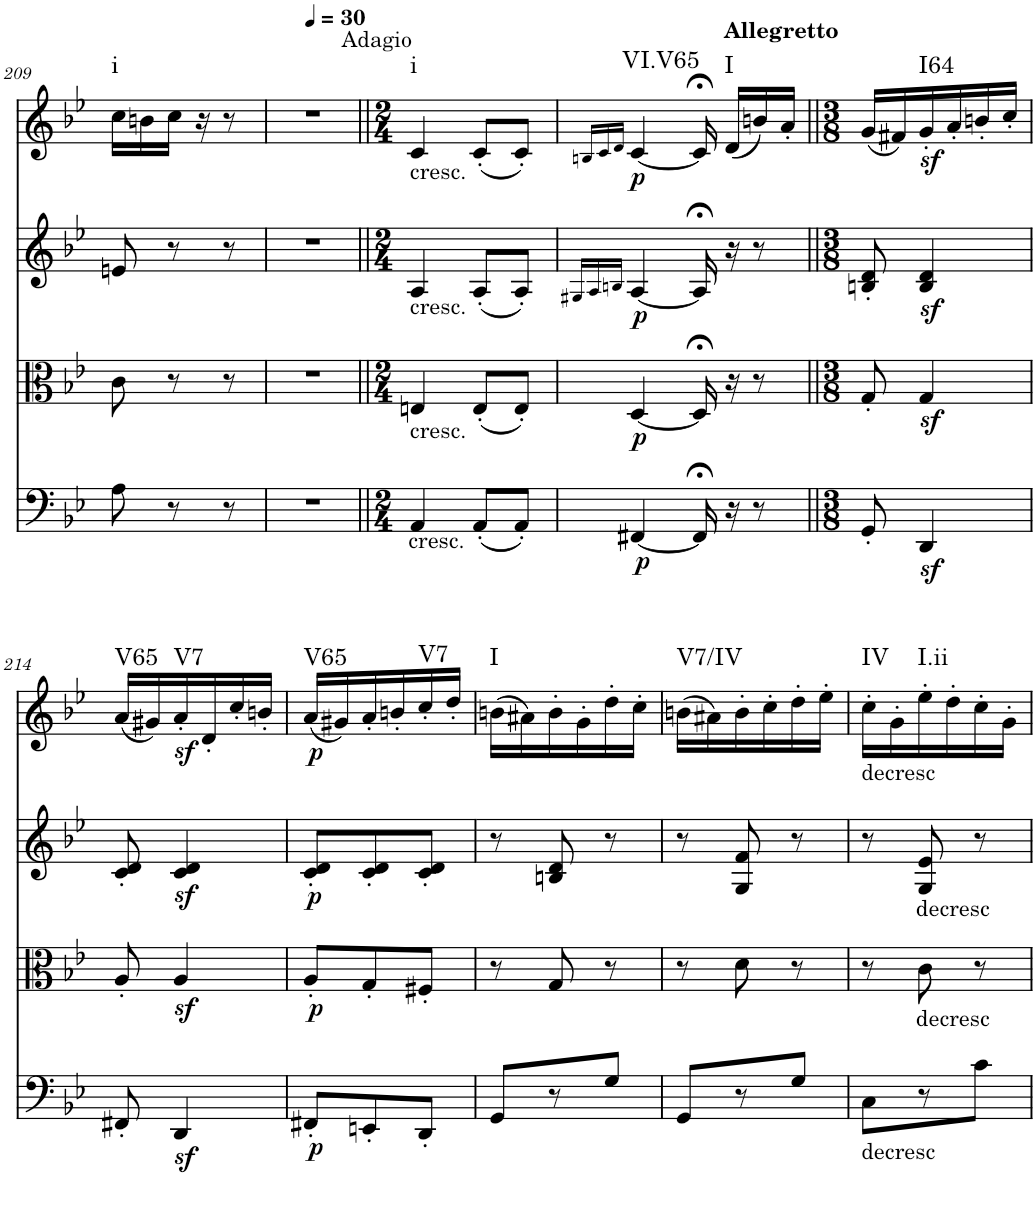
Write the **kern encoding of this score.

**kern	**dynam	**kern	**dynam	**kern	**dynam	**kern	**dynam	**harte
*part4	*part4	*part3	*part3	*part2	*part2	*part1	*part1	*part1
*staff4	*staff4	*staff3	*staff3	*staff2	*staff2	*staff1	*staff1	*
*I"Violoncello	*	*I"Viola	*	*I"Violin II	*	*I"Violin I	*	*
*I'Vc	*	*I'Vla	*	*I'Vln	*	*I'Vln	*	*
!!LO:PB:g=z
*clefF4	*	*clefC3	*	*clefG2	*	*clefG2	*	*
*k[b-e-]	*	*k[b-e-]	*	*k[b-e-]	*	*k[b-e-]	*	*
*M3/8	*	*M3/8	*	*M3/8	*	*M3/8	*	*
=209	=209	=209	=209	=209	=209	=209	=209	=209
!	!	!	!	!	!	!	!	!LO:H:kt=i
8A\	.	8c\	.	8en/	.	16cc\LL	.	N
.	.	.	.	.	.	16bn\	.	.
8r	.	8r	.	8r	.	16cc\JJ	.	.
.	.	.	.	.	.	16r	.	.
8r	.	8r	.	8r	.	8r	.	.
=210	=210	=210	=210	=210	=210	=210	=210	=210
4.r	.	4.r	.	4.r	.	4.r	.	.
=211||	=211||	=211||	=211||	=211||	=211||	=211||	=211||	=211||
*M2/4	*	*M2/4	*	*M2/4	*	*M2/4	*	*
*	*	*	*	*	*	*MM30	*	*
!	!	!	!	!	!	!LO:TX:a:t=Adagio	!	!
!	!	!	!	!	!	!LO:TX:b:t=cresc.	!	!
!	!	!	!	!LO:TX:b:t=cresc.	!	!	!	!
!	!	!LO:TX:b:t=cresc.	!	!	!	!	!	!
!LO:TX:b:t=cresc.	!	!	!	!	!	!	!	!LO:H:kt=i
4AA/	.	4En/	.	4A/	.	4c/	.	N
(8AA'/L	.	(8E'/L	.	(8A'/L	.	(8c'/L	.	.
8AA'/J)	.	8E'/J)	.	8A'/J)	.	8c'/J)	.	.
=212	=212	=212	=212	=212	=212	=212	=212	=212
.	.	.	.	16qG#X/LL	.	16qBn/LL	.	.
.	.	.	.	16qA/	.	16qc/	.	.
.	.	.	.	16qBn/JJ	.	16qd/JJ	.	.
!	!LO:DY:b	!	!LO:DY:b	!	!	!	!	!
!	!	!	!LO:DY:n=1:a	!	!	!	!LO:DY:b	!LO:H:kt=VI.V65
[4FF#X/	p	[4D/	p p	[4A/	.	[4c/	p	N
16FF#;</]	.	16D;</]	.	16A;</]	.	16c;</]	.	.
!	!	!	!	!	!	!LO:TX:a:B:t=Allegretto	!	!LO:H:kt=I
16r	.	16r	.	16r	.	(16d/LL	.	N
8r	.	8r	.	8r	.	16bn/)	.	.
.	.	.	.	.	.	16a'/JJ	.	.
=213||	=213||	=213||	=213||	=213||	=213||	=213||	=213||	=213||
*M3/8	*	*M3/8	*	*M3/8	*	*M3/8	*	*
8GG'/	.	8G'/	.	8Bn/' 8d/'	.	(16g/LL	.	.
.	.	.	.	.	.	16f#X/)	.	.
!	!	!	!	!	!	!	!LO:DY:b	!LO:H:kt=I64
4DDz</	.	4Gz</	.	4B/z< 4d/z<	.	16g'/	sf	N
.	.	.	.	.	.	16a'/	.	.
.	.	.	.	.	.	16bn'/	.	.
.	.	.	.	.	.	16cc'/JJ	.	.
!!LO:LB:g=z
=214	=214	=214	=214	=214	=214	=214	=214	=214
!	!	!	!	!	!	!	!	!LO:H:kt=V65
8FF#X'/	.	8A'/	.	8c/' 8d/'	.	(16a/LL	.	N
.	.	.	.	.	.	16g#X/)	.	.
!	!	!	!	!	!	!	!LO:DY:b	!LO:H:kt=V7
4DDz</	.	4Az</	.	4c/z< 4d/z<	.	16a'/	sf	N
.	.	.	.	.	.	16d'/	.	.
.	.	.	.	.	.	16cc'/	.	.
.	.	.	.	.	.	16bn'/JJ	.	.
=215	=215	=215	=215	=215	=215	=215	=215	=215
!	!LO:DY:b	!	!LO:DY:b	!	!LO:DY:b	!	!LO:DY:b	!LO:H:kt=V65
8FF#X'/L	p	8A'/L	p	8c/' 8d/'L	p	(16a/LL	p	N
.	.	.	.	.	.	16g#X/)	.	.
8EEn'/	.	8G'/	.	8c/' 8d/'	.	16a'/	.	.
.	.	.	.	.	.	16bn'/	.	.
!	!	!	!	!	!	!	!	!LO:H:kt=V7
8DD'/J	.	8F#X'/J	.	8c/' 8d/'J	.	16cc'/	.	N
.	.	.	.	.	.	16dd'/JJ	.	.
=216	=216	=216	=216	=216	=216	=216	=216	=216
!	!	!	!	!	!	!	!	!LO:H:kt=I
8GG/L	.	8r	.	8r	.	(16bn\LL	.	N
.	.	.	.	.	.	16a#X\)	.	.
8r	.	8G/	.	8Bn/ 8d/	.	16b'\	.	.
.	.	.	.	.	.	16g'\	.	.
8G/J	.	8r	.	8r	.	16dd'\	.	.
.	.	.	.	.	.	16cc'\JJ	.	.
=217	=217	=217	=217	=217	=217	=217	=217	=217
!	!	!	!	!	!	!	!	!LO:H:kt=V7/IV
8GG/L	.	8r	.	8r	.	(16bn\LL	.	N
.	.	.	.	.	.	16a#X\)	.	.
8r	.	8d\	.	8G/ 8f/	.	16b'\	.	.
.	.	.	.	.	.	16cc'\	.	.
8G/J	.	8r	.	8r	.	16dd'\	.	.
.	.	.	.	.	.	16ee-'\JJ	.	.
=218	=218	=218	=218	=218	=218	=218	=218	=218
!	!	!	!	!	!	!LO:TX:b:t=decresc	!	!
!LO:TX:b:t=decresc	!	!	!	!	!	!	!	!LO:H:kt=IV
8C\L	.	8r	.	8r	.	16cc'\LL	.	N
.	.	.	.	.	.	16g'\	.	.
!	!	!LO:TX:a:t=decresc	!	!	!	!	!	!
!	!	!LO:TX:b:t=decresc	!	!	!	!	!	!LO:H:kt=I.ii
8r	.	8c\	.	8G/ 8e-/	.	16ee-'\	.	N
.	.	.	.	.	.	16dd'\	.	.
8c\J	.	8r	.	8r	.	16cc'\	.	.
.	.	.	.	.	.	16g'\JJ	.	.
=	=	=	=	=	=	=	=	=
*-	*-	*-	*-	*-	*-	*-	*-	*-
